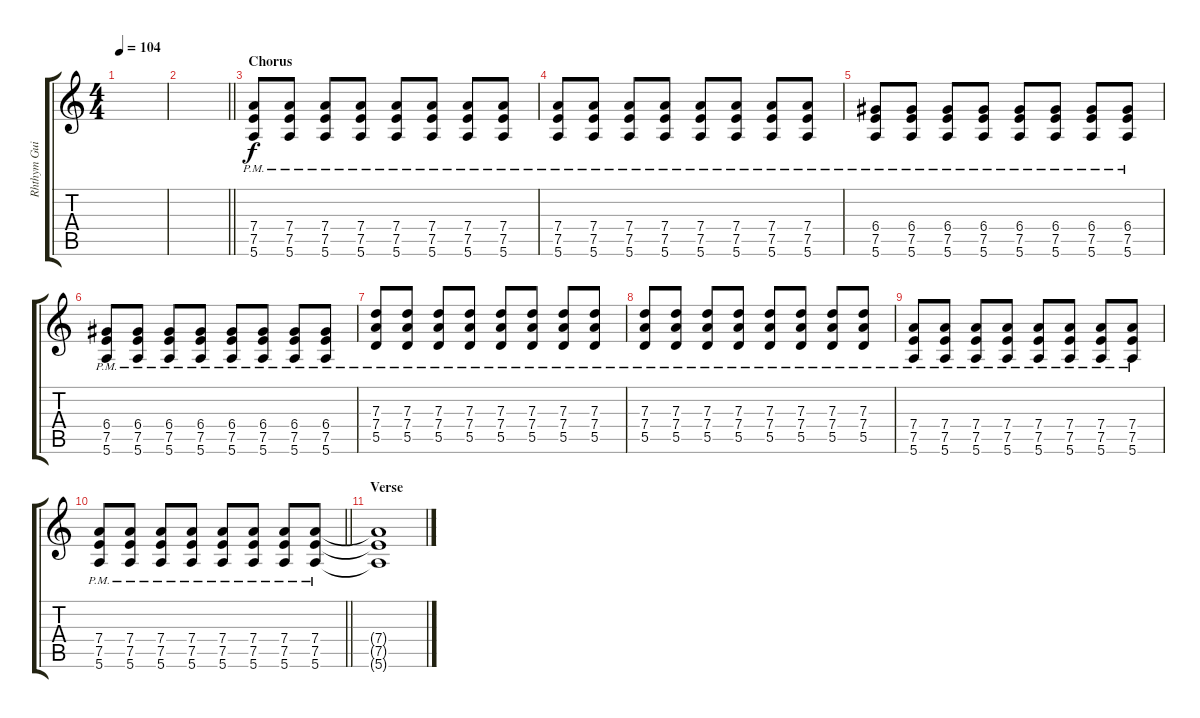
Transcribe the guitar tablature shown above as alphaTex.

\track ("Rhthym Guitar 1" "Rhthym Gui") {instrument acousticguitarsteel}
\staff {score tabs}
\tuning (E4 B3 G3 D3 A2 E2) {hide}
\ts (4 4)
\tempo 104
\clef g2
\ks c
|
\barLineRight lightlight
|
\section ("" "Chorus")
(7.4{pm} 7.5{pm} 5.6{pm}).8 (7.4{pm} 7.5{pm} 5.6{pm}).8 (7.4{pm} 7.5{pm} 5.6{pm}).8 (7.4{pm} 7.5{pm} 5.6{pm}).8 (7.4{pm} 7.5{pm} 5.6{pm}).8 (7.4{pm} 7.5{pm} 5.6{pm}).8 (7.4{pm} 7.5{pm} 5.6{pm}).8 (7.4{pm} 7.5{pm} 5.6{pm}).8 |
(7.4{pm} 7.5{pm} 5.6{pm}).8 (7.4{pm} 7.5{pm} 5.6{pm}).8 (7.4{pm} 7.5{pm} 5.6{pm}).8 (7.4{pm} 7.5{pm} 5.6{pm}).8 (7.4{pm} 7.5{pm} 5.6{pm}).8 (7.4{pm} 7.5{pm} 5.6{pm}).8 (7.4{pm} 7.5{pm} 5.6{pm}).8 (7.4{pm} 7.5{pm} 5.6{pm}).8 |
(6.4{pm} 7.5{pm} 5.6{pm}).8 (6.4{pm} 7.5{pm} 5.6{pm}).8 (6.4{pm} 7.5{pm} 5.6{pm}).8 (6.4{pm} 7.5{pm} 5.6{pm}).8 (6.4{pm} 7.5{pm} 5.6{pm}).8 (6.4{pm} 7.5{pm} 5.6{pm}).8 (6.4{pm} 7.5{pm} 5.6{pm}).8 (6.4{pm} 7.5{pm} 5.6{pm}).8 |
(6.4{pm} 7.5{pm} 5.6{pm}).8 (6.4{pm} 7.5{pm} 5.6{pm}).8 (6.4{pm} 7.5{pm} 5.6{pm}).8 (6.4{pm} 7.5{pm} 5.6{pm}).8 (6.4{pm} 7.5{pm} 5.6{pm}).8 (6.4{pm} 7.5{pm} 5.6{pm}).8 (6.4{pm} 7.5{pm} 5.6{pm}).8 (6.4{pm} 7.5{pm} 5.6{pm}).8 |
(7.3{pm} 7.4{pm} 5.5{pm}).8 (7.3{pm} 7.4{pm} 5.5{pm}).8 (7.3{pm} 7.4{pm} 5.5{pm}).8 (7.3{pm} 7.4{pm} 5.5{pm}).8 (7.3{pm} 7.4{pm} 5.5{pm}).8 (7.3{pm} 7.4{pm} 5.5{pm}).8 (7.3{pm} 7.4{pm} 5.5{pm}).8 (7.3{pm} 7.4{pm} 5.5{pm}).8 |
(7.3{pm} 7.4{pm} 5.5{pm}).8 (7.3{pm} 7.4{pm} 5.5{pm}).8 (7.3{pm} 7.4{pm} 5.5{pm}).8 (7.3{pm} 7.4{pm} 5.5{pm}).8 (7.3{pm} 7.4{pm} 5.5{pm}).8 (7.3{pm} 7.4{pm} 5.5{pm}).8 (7.3{pm} 7.4{pm} 5.5{pm}).8 (7.3{pm} 7.4{pm} 5.5{pm}).8 |
(7.4{pm} 7.5{pm} 5.6{pm}).8 (7.4{pm} 7.5{pm} 5.6{pm}).8 (7.4{pm} 7.5{pm} 5.6{pm}).8 (7.4{pm} 7.5{pm} 5.6{pm}).8 (7.4{pm} 7.5{pm} 5.6{pm}).8 (7.4{pm} 7.5{pm} 5.6{pm}).8 (7.4{pm} 7.5{pm} 5.6{pm}).8 (7.4{pm} 7.5{pm} 5.6{pm}).8 |
\barLineRight lightlight
(7.4{pm} 7.5{pm} 5.6{pm}).8 (7.4{pm} 7.5{pm} 5.6{pm}).8 (7.4{pm} 7.5{pm} 5.6{pm}).8 (7.4{pm} 7.5{pm} 5.6{pm}).8 (7.4{pm} 7.5{pm} 5.6{pm}).8 (7.4{pm} 7.5{pm} 5.6{pm}).8 (7.4{pm} 7.5{pm} 5.6{pm}).8 (7.4{pm} 7.5{pm} 5.6{pm}).8 |
\section ("" "Verse")
(7.4{t} 7.5{t} 5.6{t}).1
